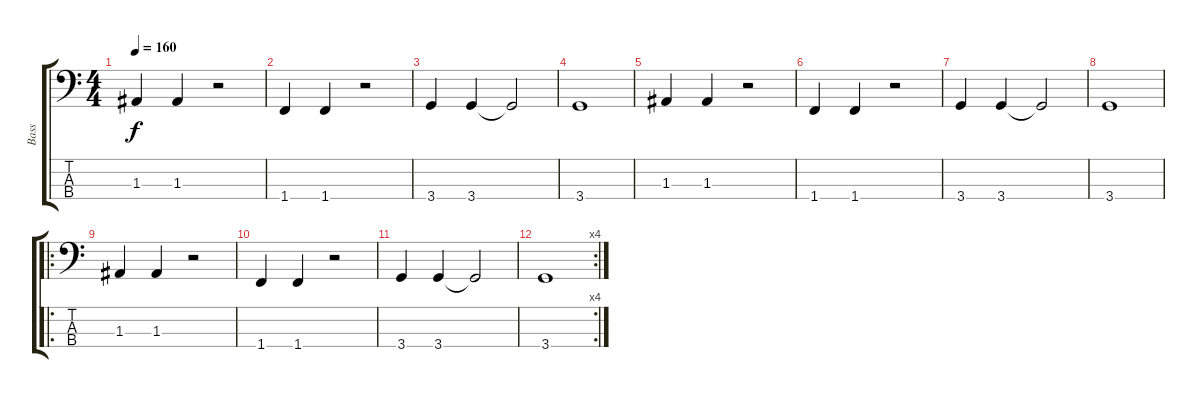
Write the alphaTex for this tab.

\track ("Bass" "Bass") {instrument electricbassfinger}
\staff {score tabs}
\tuning (G2 D2 A1 E1) {hide}
\ts (4 4)
\tempo 160
\clef f4
\ks c
1.3.4{dy f} 1.3.4 r.2 |
1.4.4 1.4.4 r.2 |
3.4.4 3.4.4 3.4{t}.2 |
3.4.1 |
1.3.4 1.3.4 r.2 |
1.4.4 1.4.4 r.2 |
3.4.4 3.4.4 3.4{t}.2 |
3.4.1 |
\ro
1.3.4 1.3.4 r.2 |
1.4.4 1.4.4 r.2 |
3.4.4 3.4.4 3.4{t}.2 |
\rc 4
3.4.1
